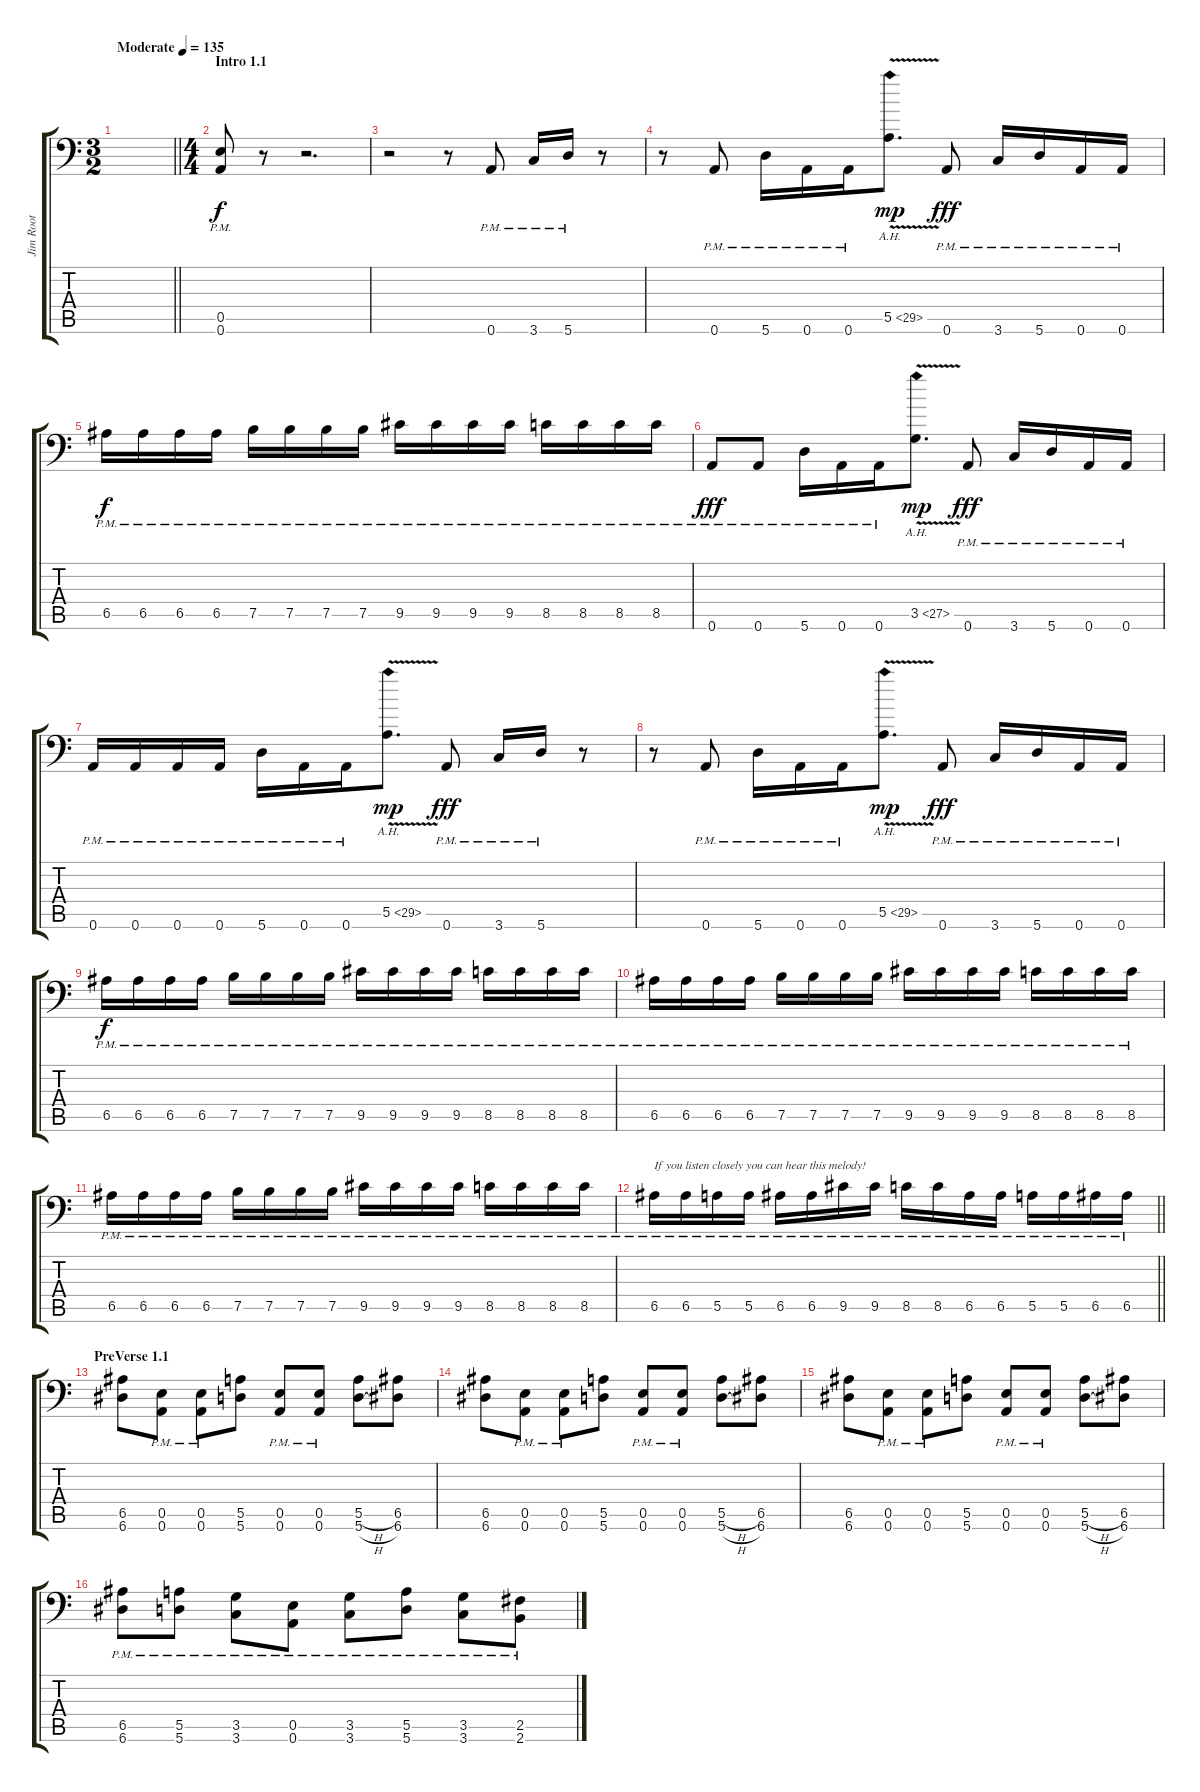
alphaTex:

\track ("Jim Root" "Jim Root") {instrument distortionguitar}
\staff {score tabs}
\tuning (B3 Gb3 D3 A2 E2 A1) {hide}
\ts (3 2)
\tempo (135 "Moderate")
\clef f4
\barLineRight lightlight
\ks c
|
\ts (4 4)
\section ("" "Intro 1.1")
(0.5{pm} 0.6{pm}).8 r.8 r.2{d} |
r.2 r.8 0.6{pm}.8 3.6{pm}.16 5.6{pm}.16 r.8 |
r.8 0.6{pm}.8 5.6{pm}.16 0.6{pm}.16 0.6{pm}.16 5.5{ah 24 v}.8{d dy mp} 0.6{pm}.8{dy fff} 3.6{pm}.16 5.6{pm}.16 0.6{pm}.16 0.6{pm}.16 |
6.5{pm}.16{dy f} 6.5{pm}.16 6.5{pm}.16 6.5{pm}.16 7.5{pm}.16 7.5{pm}.16 7.5{pm}.16 7.5{pm}.16 9.5{pm}.16 9.5{pm}.16 9.5{pm}.16 9.5{pm}.16 8.5{pm}.16 8.5{pm}.16 8.5{pm}.16 8.5{pm}.16 |
0.6{pm}.8{dy fff} 0.6{pm}.8 5.6{pm}.16 0.6{pm}.16 0.6{pm}.16 3.5{ah 24 v}.8{d dy mp} 0.6{pm}.8{dy fff} 3.6{pm}.16 5.6{pm}.16 0.6{pm}.16 0.6{pm}.16 |
0.6{pm}.16 0.6{pm}.16 0.6{pm}.16 0.6{pm}.16 5.6{pm}.16 0.6{pm}.16 0.6{pm}.16 5.5{ah 24 v}.8{d dy mp} 0.6{pm}.8{dy fff} 3.6{pm}.16 5.6{pm}.16 r.8 |
r.8 0.6{pm}.8 5.6{pm}.16 0.6{pm}.16 0.6{pm}.16 5.5{ah 24 v}.8{d dy mp} 0.6{pm}.8{dy fff} 3.6{pm}.16 5.6{pm}.16 0.6{pm}.16 0.6{pm}.16 |
6.5{pm}.16{dy f} 6.5{pm}.16 6.5{pm}.16 6.5{pm}.16 7.5{pm}.16 7.5{pm}.16 7.5{pm}.16 7.5{pm}.16 9.5{pm}.16 9.5{pm}.16 9.5{pm}.16 9.5{pm}.16 8.5{pm}.16 8.5{pm}.16 8.5{pm}.16 8.5{pm}.16 |
6.5{pm}.16 6.5{pm}.16 6.5{pm}.16 6.5{pm}.16 7.5{pm}.16 7.5{pm}.16 7.5{pm}.16 7.5{pm}.16 9.5{pm}.16 9.5{pm}.16 9.5{pm}.16 9.5{pm}.16 8.5{pm}.16 8.5{pm}.16 8.5{pm}.16 8.5{pm}.16 |
6.5{pm}.16 6.5{pm}.16 6.5{pm}.16 6.5{pm}.16 7.5{pm}.16 7.5{pm}.16 7.5{pm}.16 7.5{pm}.16 9.5{pm}.16 9.5{pm}.16 9.5{pm}.16 9.5{pm}.16 8.5{pm}.16 8.5{pm}.16 8.5{pm}.16 8.5{pm}.16 |
\barLineRight lightlight
6.5{pm}.16{txt "If you listen closely you can hear this melody!"} 6.5{pm}.16 5.5{pm}.16 5.5{pm}.16 6.5{pm}.16 6.5{pm}.16 9.5{pm}.16 9.5{pm}.16 8.5{pm}.16 8.5{pm}.16 6.5{pm}.16 6.5{pm}.16 5.5{pm}.16 5.5{pm}.16 6.5{pm}.16 6.5{pm}.16 |
\section ("" "PreVerse 1.1")
(6.5 6.6).8 (0.5{pm} 0.6{pm}).8 (0.5{pm} 0.6{pm}).8 (5.5 5.6).8 (0.5{pm} 0.6{pm}).8 (0.5{pm} 0.6{pm}).8 (5.5{h} 5.6{h}).8 (6.5 6.6).8 |
(6.5 6.6).8 (0.5{pm} 0.6{pm}).8 (0.5{pm} 0.6{pm}).8 (5.5 5.6).8 (0.5{pm} 0.6{pm}).8 (0.5{pm} 0.6{pm}).8 (5.5{h} 5.6{h}).8 (6.5 6.6).8 |
(6.5 6.6).8 (0.5{pm} 0.6{pm}).8 (0.5{pm} 0.6{pm}).8 (5.5 5.6).8 (0.5{pm} 0.6{pm}).8 (0.5{pm} 0.6{pm}).8 (5.5{h} 5.6{h}).8 (6.5 6.6).8 |
(6.5{pm} 6.6{pm}).8 (5.5{pm} 5.6{pm}).8 (3.5{pm} 3.6{pm}).8 (0.5{pm} 0.6{pm}).8 (3.5{pm} 3.6{pm}).8 (5.5{pm} 5.6{pm}).8 (3.5{pm} 3.6{pm}).8 (2.5{pm} 2.6{pm}).8
